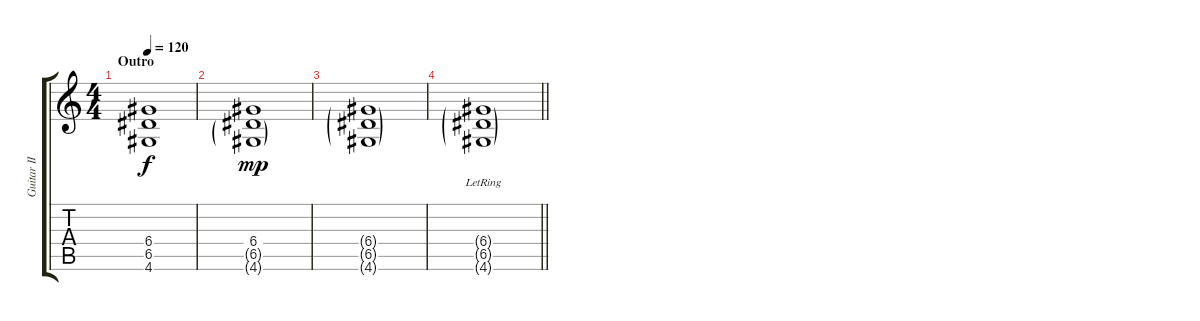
\track ("Guitar II" "Guitar II") {instrument electricguitarjazz}
\staff {score tabs}
\tuning (E4 B3 G3 D3 A2 E2) {hide}
\ts (4 4)
\section ("" "Outro")
\tempo 120
\clef g2
\ks c
(6.4 6.5 4.6).1{dy f} |
(6.4 6.5{g} 4.6{g}).1{dy mp} |
(6.4{g} 6.5{g} 4.6{g}).1 |
\barLineRight lightlight
(6.4{g lr} 6.5{g} 4.6{g}).1
